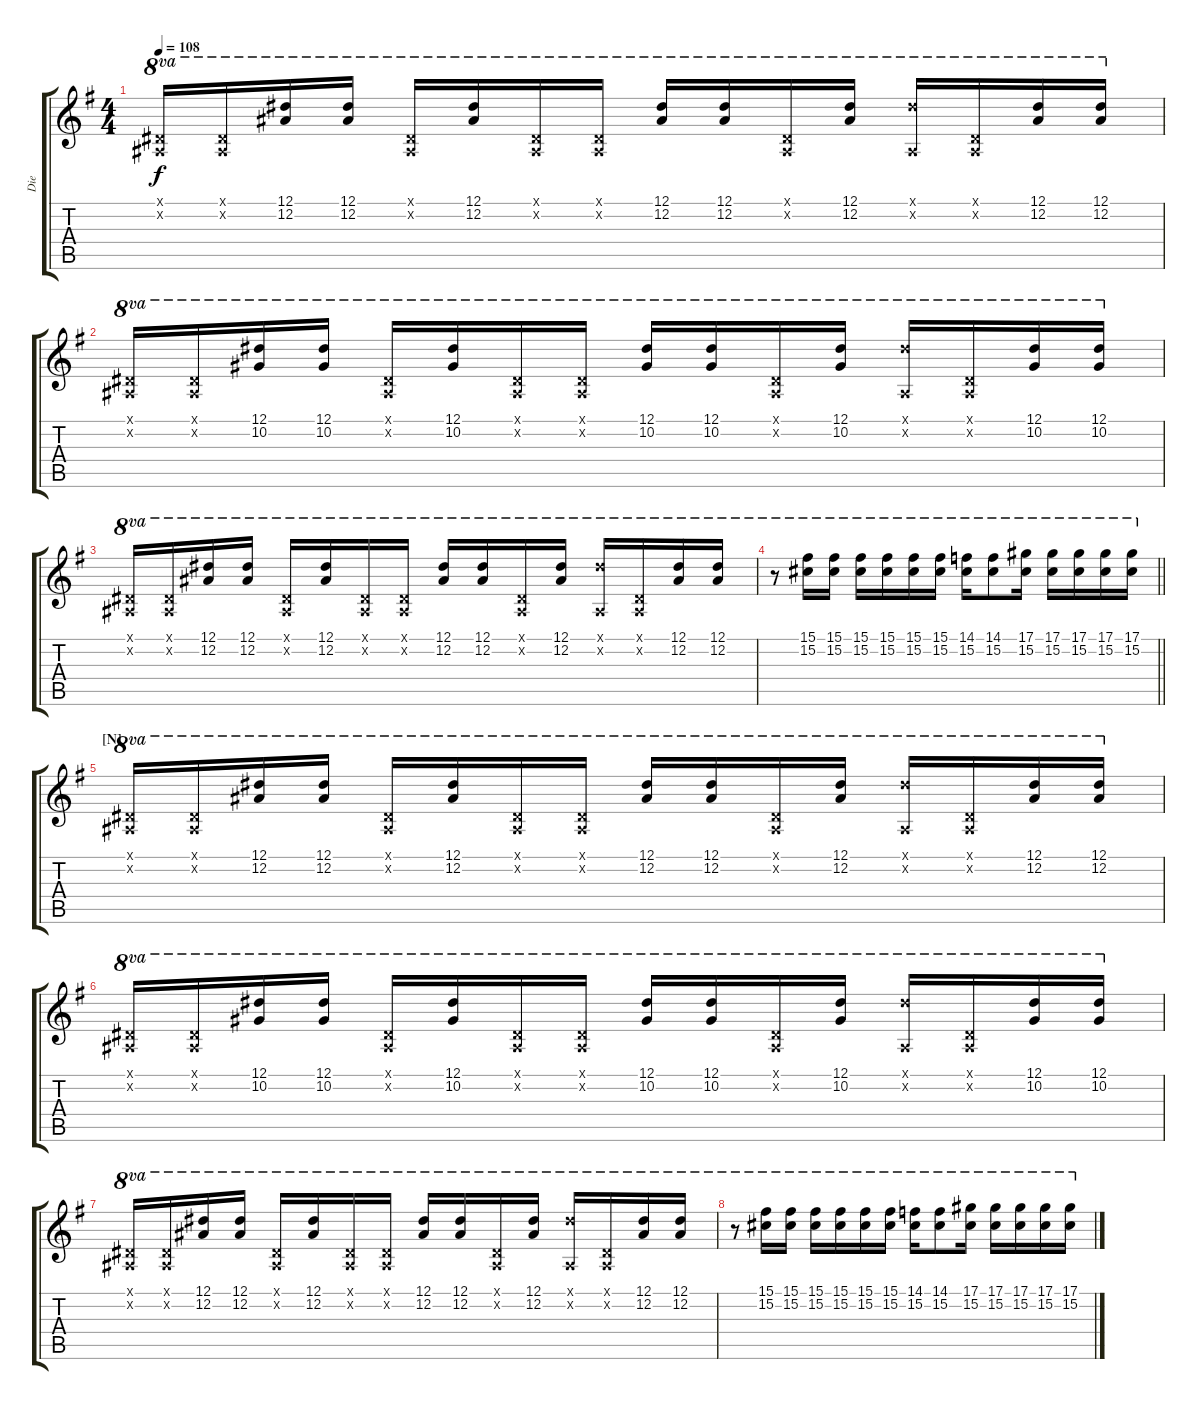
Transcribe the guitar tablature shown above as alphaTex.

\track ("Die" "Die") {instrument overdrivenguitar}
\staff {score tabs}
\tuning (Eb4 Bb3 Gb3 Db3 Ab2 Db2) {hide}
\ts (4 4)
\tempo 108
\clef g2
\ks g
(0.1{x} 0.2{x}).16{ot 8va dy f} (0.1{x} 0.2{x}).16{ot 8va} (12.1 12.2).16{ot 8va} (12.1 12.2).16{ot 8va} (0.1{x} 0.2{x}).16{ot 8va} (12.1 12.2).16{ot 8va} (0.1{x} 0.2{x}).16{ot 8va} (0.1{x} 0.2{x}).16{ot 8va} (12.1 12.2).16{ot 8va} (12.1 12.2).16{ot 8va} (0.1{x} 0.2{x}).16{ot 8va} (12.1 12.2).16{ot 8va} (12.1{x} 0.2{x}).16{ot 8va} (0.1{x} 0.2{x}).16{ot 8va} (12.1 12.2).16{ot 8va} (12.1 12.2).16{ot 8va} |
(0.1{x} 0.2{x}).16{ot 8va} (0.1{x} 0.2{x}).16{ot 8va} (12.1 10.2).16{ot 8va} (12.1 10.2).16{ot 8va} (0.1{x} 0.2{x}).16{ot 8va} (12.1 10.2).16{ot 8va} (0.1{x} 0.2{x}).16{ot 8va} (0.1{x} 0.2{x}).16{ot 8va} (12.1 10.2).16{ot 8va} (12.1 10.2).16{ot 8va} (0.1{x} 0.2{x}).16{ot 8va} (12.1 10.2).16{ot 8va} (12.1{x} 0.2{x}).16{ot 8va} (0.1{x} 0.2{x}).16{ot 8va} (12.1 10.2).16{ot 8va} (12.1 10.2).16{ot 8va} |
(0.1{x} 0.2{x}).16{ot 8va} (0.1{x} 0.2{x}).16{ot 8va} (12.1 12.2).16{ot 8va} (12.1 12.2).16{ot 8va} (0.1{x} 0.2{x}).16{ot 8va} (12.1 12.2).16{ot 8va} (0.1{x} 0.2{x}).16{ot 8va} (0.1{x} 0.2{x}).16{ot 8va} (12.1 12.2).16{ot 8va} (12.1 12.2).16{ot 8va} (0.1{x} 0.2{x}).16{ot 8va} (12.1 12.2).16{ot 8va} (12.1{x} 0.2{x}).16{ot 8va} (0.1{x} 0.2{x}).16{ot 8va} (12.1 12.2).16{ot 8va} (12.1 12.2).16{ot 8va} |
\barLineRight lightlight
r.8{ot 8va} (15.1 15.2).16{ot 8va} (15.1 15.2).16{ot 8va} (15.1 15.2).16{ot 8va} (15.1 15.2).16{ot 8va} (15.1 15.2).16{ot 8va} (15.1 15.2).16{ot 8va} (14.1 15.2).16{ot 8va} (14.1 15.2).8{ot 8va} (17.1 15.2).16{ot 8va} (17.1 15.2).16{ot 8va} (17.1 15.2).16{ot 8va} (17.1 15.2).16{ot 8va} (17.1 15.2).16{ot 8va} |
\section ("" "[N]")
(0.1{x} 0.2{x}).16{ot 8va} (0.1{x} 0.2{x}).16{ot 8va} (12.1 12.2).16{ot 8va} (12.1 12.2).16{ot 8va} (0.1{x} 0.2{x}).16{ot 8va} (12.1 12.2).16{ot 8va} (0.1{x} 0.2{x}).16{ot 8va} (0.1{x} 0.2{x}).16{ot 8va} (12.1 12.2).16{ot 8va} (12.1 12.2).16{ot 8va} (0.1{x} 0.2{x}).16{ot 8va} (12.1 12.2).16{ot 8va} (12.1{x} 0.2{x}).16{ot 8va} (0.1{x} 0.2{x}).16{ot 8va} (12.1 12.2).16{ot 8va} (12.1 12.2).16{ot 8va} |
(0.1{x} 0.2{x}).16{ot 8va} (0.1{x} 0.2{x}).16{ot 8va} (12.1 10.2).16{ot 8va} (12.1 10.2).16{ot 8va} (0.1{x} 0.2{x}).16{ot 8va} (12.1 10.2).16{ot 8va} (0.1{x} 0.2{x}).16{ot 8va} (0.1{x} 0.2{x}).16{ot 8va} (12.1 10.2).16{ot 8va} (12.1 10.2).16{ot 8va} (0.1{x} 0.2{x}).16{ot 8va} (12.1 10.2).16{ot 8va} (12.1{x} 0.2{x}).16{ot 8va} (0.1{x} 0.2{x}).16{ot 8va} (12.1 10.2).16{ot 8va} (12.1 10.2).16{ot 8va} |
(0.1{x} 0.2{x}).16{ot 8va} (0.1{x} 0.2{x}).16{ot 8va} (12.1 12.2).16{ot 8va} (12.1 12.2).16{ot 8va} (0.1{x} 0.2{x}).16{ot 8va} (12.1 12.2).16{ot 8va} (0.1{x} 0.2{x}).16{ot 8va} (0.1{x} 0.2{x}).16{ot 8va} (12.1 12.2).16{ot 8va} (12.1 12.2).16{ot 8va} (0.1{x} 0.2{x}).16{ot 8va} (12.1 12.2).16{ot 8va} (12.1{x} 0.2{x}).16{ot 8va} (0.1{x} 0.2{x}).16{ot 8va} (12.1 12.2).16{ot 8va} (12.1 12.2).16{ot 8va} |
r.8{ot 8va} (15.1 15.2).16{ot 8va} (15.1 15.2).16{ot 8va} (15.1 15.2).16{ot 8va} (15.1 15.2).16{ot 8va} (15.1 15.2).16{ot 8va} (15.1 15.2).16{ot 8va} (14.1 15.2).16{ot 8va} (14.1 15.2).8{ot 8va} (17.1 15.2).16{ot 8va} (17.1 15.2).16{ot 8va} (17.1 15.2).16{ot 8va} (17.1 15.2).16{ot 8va} (17.1 15.2).16{ot 8va}
